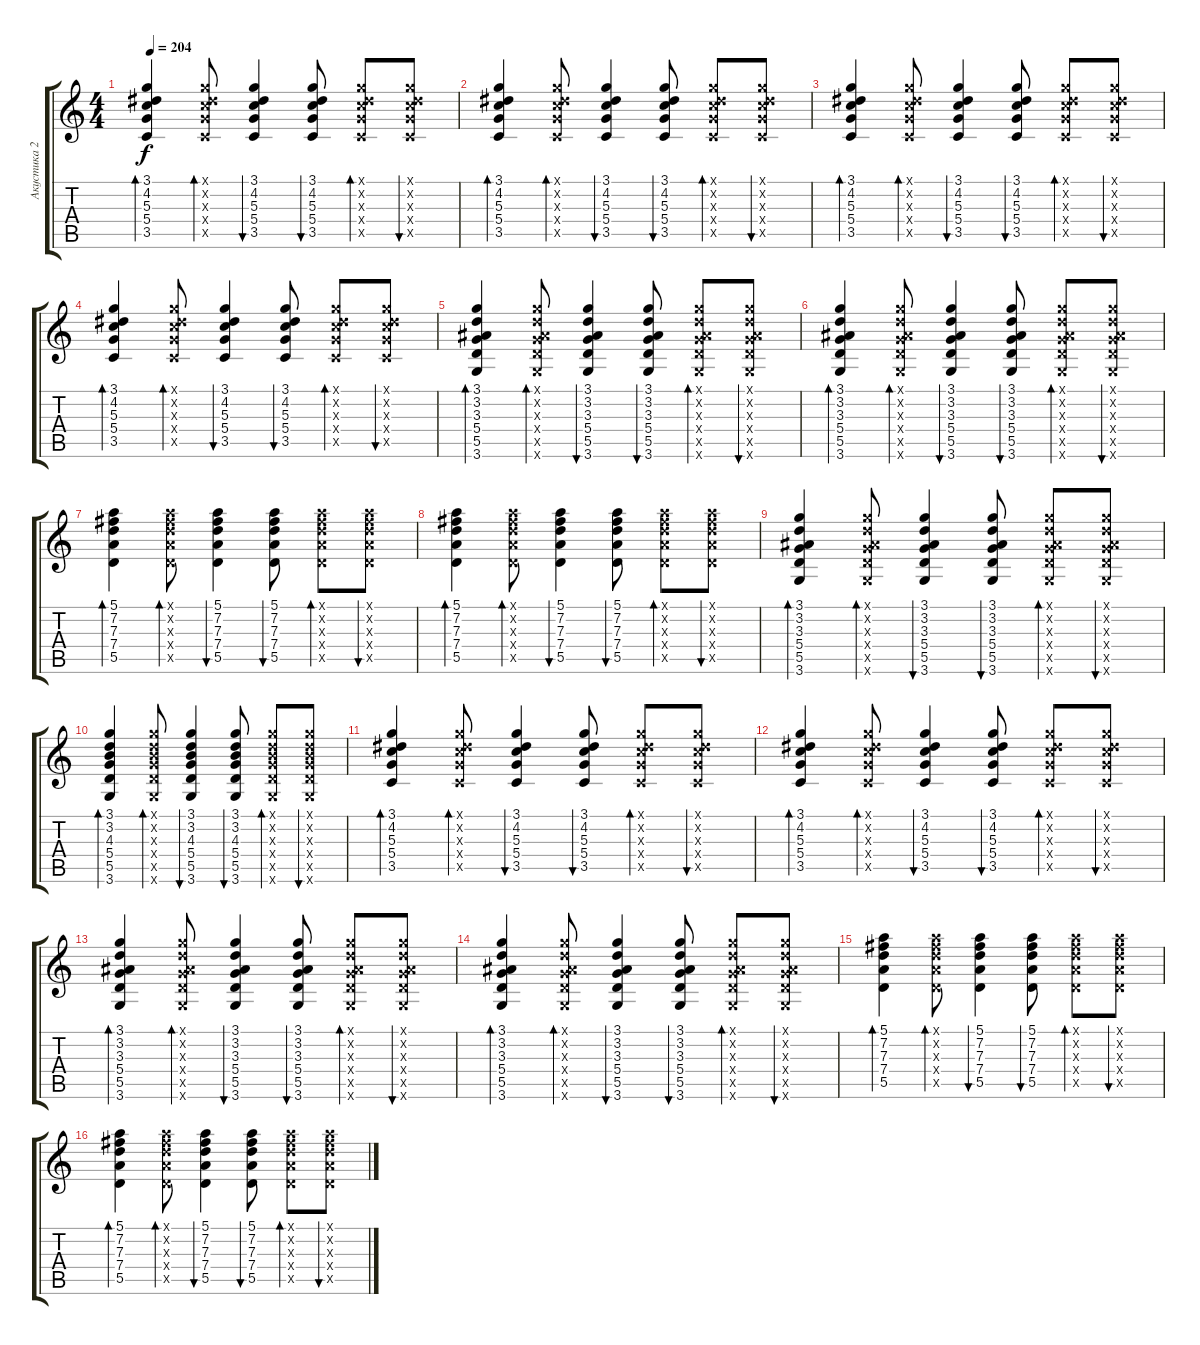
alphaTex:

\track ("Акустика 2" "Акустика 2") {instrument acousticguitarsteel}
\staff {score tabs}
\tuning (E4 B3 G3 D3 A2 E2) {hide}
\ts (4 4)
\tempo 204
\clef g2
\ks c
(3.1 4.2 5.3 5.4 3.5).4{bd 30 dy f} (3.1{x} 4.2{x} 5.3{x} 5.4{x} 3.5{x}).8{bd 30} (3.1 4.2 5.3 5.4 3.5).4{bu 30} (3.1 4.2 5.3 5.4 3.5).8{bu 30} (3.1{x} 4.2{x} 5.3{x} 5.4{x} 3.5{x}).8{bd 30} (3.1{x} 4.2{x} 5.3{x} 5.4{x} 3.5{x}).8{bu 30} |
(3.1 4.2 5.3 5.4 3.5).4{bd 30} (3.1{x} 4.2{x} 5.3{x} 5.4{x} 3.5{x}).8{bd 30} (3.1 4.2 5.3 5.4 3.5).4{bu 30} (3.1 4.2 5.3 5.4 3.5).8{bu 30} (3.1{x} 4.2{x} 5.3{x} 5.4{x} 3.5{x}).8{bd 30} (3.1{x} 4.2{x} 5.3{x} 5.4{x} 3.5{x}).8{bu 30} |
(3.1 4.2 5.3 5.4 3.5).4{bd 30} (3.1{x} 4.2{x} 5.3{x} 5.4{x} 3.5{x}).8{bd 30} (3.1 4.2 5.3 5.4 3.5).4{bu 30} (3.1 4.2 5.3 5.4 3.5).8{bu 30} (3.1{x} 4.2{x} 5.3{x} 5.4{x} 3.5{x}).8{bd 30} (3.1{x} 4.2{x} 5.3{x} 5.4{x} 3.5{x}).8{bu 30} |
(3.1 4.2 5.3 5.4 3.5).4{bd 30} (3.1{x} 4.2{x} 5.3{x} 5.4{x} 3.5{x}).8{bd 30} (3.1 4.2 5.3 5.4 3.5).4{bu 30} (3.1 4.2 5.3 5.4 3.5).8{bu 30} (3.1{x} 4.2{x} 5.3{x} 5.4{x} 3.5{x}).8{bd 30} (3.1{x} 4.2{x} 5.3{x} 5.4{x} 3.5{x}).8{bu 30} |
(3.1 3.2 3.3 5.4 5.5 3.6).4{bd 30} (3.1{x} 3.2{x} 3.3{x} 5.4{x} 5.5{x} 3.6{x}).8{bd 30} (3.1 3.2 3.3 5.4 5.5 3.6).4{bu 30} (3.1 3.2 3.3 5.4 5.5 3.6).8{bu 30} (3.1{x} 3.2{x} 3.3{x} 5.4{x} 5.5{x} 3.6{x}).8{bd 30} (3.1{x} 3.2{x} 3.3{x} 5.4{x} 5.5{x} 3.6{x}).8{bu 30} |
(3.1 3.2 3.3 5.4 5.5 3.6).4{bd 30} (3.1{x} 3.2{x} 3.3{x} 5.4{x} 5.5{x} 3.6{x}).8{bd 30} (3.1 3.2 3.3 5.4 5.5 3.6).4{bu 30} (3.1 3.2 3.3 5.4 5.5 3.6).8{bu 30} (3.1{x} 3.2{x} 3.3{x} 5.4{x} 5.5{x} 3.6{x}).8{bd 30} (3.1{x} 3.2{x} 3.3{x} 5.4{x} 5.5{x} 3.6{x}).8{bu 30} |
(5.1 7.2 7.3 7.4 5.5).4{bd 30} (5.1{x} 7.2{x} 7.3{x} 7.4{x} 5.5{x}).8{bd 30} (5.1 7.2 7.3 7.4 5.5).4{bu 30} (5.1 7.2 7.3 7.4 5.5).8{bu 30} (5.1{x} 7.2{x} 7.3{x} 7.4{x} 5.5{x}).8{bd 30} (5.1{x} 7.2{x} 7.3{x} 7.4{x} 5.5{x}).8{bu 30} |
(5.1 7.2 7.3 7.4 5.5).4{bd 30} (5.1{x} 7.2{x} 7.3{x} 7.4{x} 5.5{x}).8{bd 30} (5.1 7.2 7.3 7.4 5.5).4{bu 30} (5.1 7.2 7.3 7.4 5.5).8{bu 30} (5.1{x} 7.2{x} 7.3{x} 7.4{x} 5.5{x}).8{bd 30} (5.1{x} 7.2{x} 7.3{x} 7.4{x} 5.5{x}).8{bu 30} |
(3.1 3.2 3.3 5.4 5.5 3.6).4{bd 30} (3.1{x} 3.2{x} 3.3{x} 5.4{x} 5.5{x} 3.6{x}).8{bd 30} (3.1 3.2 3.3 5.4 5.5 3.6).4{bu 30} (3.1 3.2 3.3 5.4 5.5 3.6).8{bu 30} (3.1{x} 3.2{x} 3.3{x} 5.4{x} 5.5{x} 3.6{x}).8{bd 30} (3.1{x} 3.2{x} 3.3{x} 5.4{x} 5.5{x} 3.6{x}).8{bu 30} |
(3.1 3.2 4.3 5.4 5.5 3.6).4{bd 30} (3.1{x} 3.2{x} 4.3{x} 5.4{x} 5.5{x} 3.6{x}).8{bd 30} (3.1 3.2 4.3 5.4 5.5 3.6).4{bu 30} (3.1 3.2 4.3 5.4 5.5 3.6).8{bu 30} (3.1{x} 3.2{x} 4.3{x} 5.4{x} 5.5{x} 3.6{x}).8{bd 30} (3.1{x} 3.2{x} 4.3{x} 5.4{x} 5.5{x} 3.6{x}).8{bu 30} |
(3.1 4.2 5.3 5.4 3.5).4{bd 30} (3.1{x} 4.2{x} 5.3{x} 5.4{x} 3.5{x}).8{bd 30} (3.1 4.2 5.3 5.4 3.5).4{bu 30} (3.1 4.2 5.3 5.4 3.5).8{bu 30} (3.1{x} 4.2{x} 5.3{x} 5.4{x} 3.5{x}).8{bd 30} (3.1{x} 4.2{x} 5.3{x} 5.4{x} 3.5{x}).8{bu 30} |
(3.1 4.2 5.3 5.4 3.5).4{bd 30} (3.1{x} 4.2{x} 5.3{x} 5.4{x} 3.5{x}).8{bd 30} (3.1 4.2 5.3 5.4 3.5).4{bu 30} (3.1 4.2 5.3 5.4 3.5).8{bu 30} (3.1{x} 4.2{x} 5.3{x} 5.4{x} 3.5{x}).8{bd 30} (3.1{x} 4.2{x} 5.3{x} 5.4{x} 3.5{x}).8{bu 30} |
(3.1 3.2 3.3 5.4 5.5 3.6).4{bd 30} (3.1{x} 3.2{x} 3.3{x} 5.4{x} 5.5{x} 3.6{x}).8{bd 30} (3.1 3.2 3.3 5.4 5.5 3.6).4{bu 30} (3.1 3.2 3.3 5.4 5.5 3.6).8{bu 30} (3.1{x} 3.2{x} 3.3{x} 5.4{x} 5.5{x} 3.6{x}).8{bd 30} (3.1{x} 3.2{x} 3.3{x} 5.4{x} 5.5{x} 3.6{x}).8{bu 30} |
(3.1 3.2 3.3 5.4 5.5 3.6).4{bd 30} (3.1{x} 3.2{x} 3.3{x} 5.4{x} 5.5{x} 3.6{x}).8{bd 30} (3.1 3.2 3.3 5.4 5.5 3.6).4{bu 30} (3.1 3.2 3.3 5.4 5.5 3.6).8{bu 30} (3.1{x} 3.2{x} 3.3{x} 5.4{x} 5.5{x} 3.6{x}).8{bd 30} (3.1{x} 3.2{x} 3.3{x} 5.4{x} 5.5{x} 3.6{x}).8{bu 30} |
(5.1 7.2 7.3 7.4 5.5).4{bd 30} (5.1{x} 7.2{x} 7.3{x} 7.4{x} 5.5{x}).8{bd 30} (5.1 7.2 7.3 7.4 5.5).4{bu 30} (5.1 7.2 7.3 7.4 5.5).8{bu 30} (5.1{x} 7.2{x} 7.3{x} 7.4{x} 5.5{x}).8{bd 30} (5.1{x} 7.2{x} 7.3{x} 7.4{x} 5.5{x}).8{bu 30} |
(5.1 7.2 7.3 7.4 5.5).4{bd 30} (5.1{x} 7.2{x} 7.3{x} 7.4{x} 5.5{x}).8{bd 30} (5.1 7.2 7.3 7.4 5.5).4{bu 30} (5.1 7.2 7.3 7.4 5.5).8{bu 30} (5.1{x} 7.2{x} 7.3{x} 7.4{x} 5.5{x}).8{bd 30} (5.1{x} 7.2{x} 7.3{x} 7.4{x} 5.5{x}).8{bu 30}
